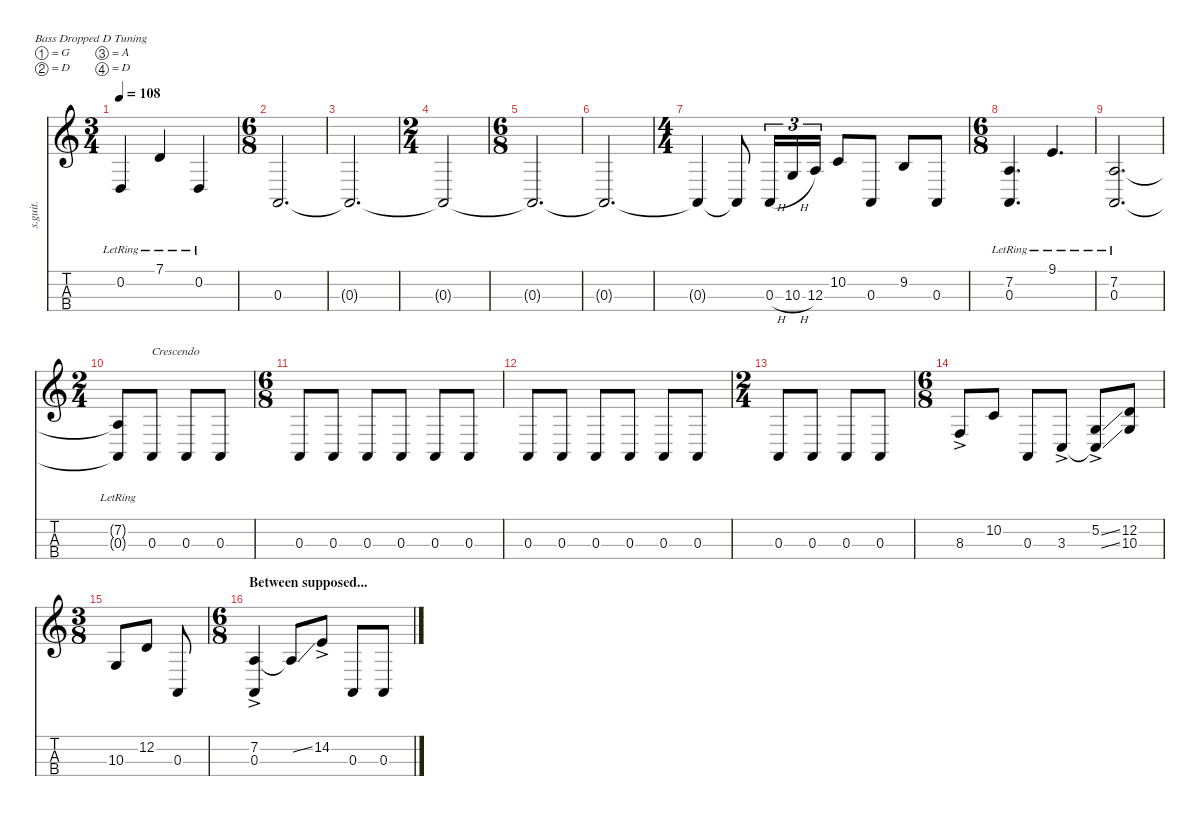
\defaultSystemsLayout 4
\hideDynamics
\bracketExtendMode nobrackets
\track ("Justin Chancellor" "s.guit.") {instrument electricbasspick}
\staff {score tabs}
\tuning (G2 D2 A1 D1)
\ts (3 4)
\beaming (8 2 2 2 2)
\tempo 108
\clef g2
\ks c
0.2{lr}.4{lyrics (0 "") lyrics (1 "") lyrics (2 "") lyrics (3 "") lyrics (4 "") dy f} 7.1{lr}.4{lyrics (0 "") lyrics (1 "") lyrics (2 "") lyrics (3 "") lyrics (4 "")} 0.2{lr}.4{lyrics (0 "") lyrics (1 "") lyrics (2 "") lyrics (3 "") lyrics (4 "")} |
\ts (6 8)
\beaming (8 2 2 2 2)
0.3.2{d lyrics (0 "") lyrics (1 "") lyrics (2 "") lyrics (3 "") lyrics (4 "")} |
0.3{t}.2{d lyrics (0 "") lyrics (1 "") lyrics (2 "") lyrics (3 "") lyrics (4 "")} |
\ts (2 4)
\beaming (8 2 2 2 2)
0.3{t}.2{lyrics (0 "") lyrics (1 "") lyrics (2 "") lyrics (3 "") lyrics (4 "")} |
\ts (6 8)
\beaming (8 2 2 2 2)
0.3{t}.2{d lyrics (0 "") lyrics (1 "") lyrics (2 "") lyrics (3 "") lyrics (4 "")} |
0.3{t}.2{d lyrics (0 "") lyrics (1 "") lyrics (2 "") lyrics (3 "") lyrics (4 "")} |
\ts (4 4)
\beaming (8 2 2 2 2)
0.3{t}.4{lyrics (0 "") lyrics (1 "") lyrics (2 "") lyrics (3 "") lyrics (4 "")} 0.3{t}.8{lyrics (0 "") lyrics (1 "") lyrics (2 "") lyrics (3 "") lyrics (4 "")} 0.3{h}.16{tu (3 2) lyrics (0 "") lyrics (1 "") lyrics (2 "") lyrics (3 "") lyrics (4 "")} 10.3{h}.16{tu (3 2) lyrics (0 "") lyrics (1 "") lyrics (2 "") lyrics (3 "") lyrics (4 "")} 12.3.16{tu (3 2) lyrics (0 "") lyrics (1 "") lyrics (2 "") lyrics (3 "") lyrics (4 "")} 10.2.8{lyrics (0 "") lyrics (1 "") lyrics (2 "") lyrics (3 "") lyrics (4 "")} 0.3.8{lyrics (0 "") lyrics (1 "") lyrics (2 "") lyrics (3 "") lyrics (4 "")} 9.2.8{lyrics (0 "") lyrics (1 "") lyrics (2 "") lyrics (3 "") lyrics (4 "")} 0.3.8{lyrics (0 "") lyrics (1 "") lyrics (2 "") lyrics (3 "") lyrics (4 "")} |
\ts (6 8)
\beaming (8 2 2 2 2)
(7.2{lr} 0.3{lr}).4{d lyrics (0 "") lyrics (1 "") lyrics (2 "") lyrics (3 "") lyrics (4 "")} 9.1{lr}.4{d lyrics (0 "") lyrics (1 "") lyrics (2 "") lyrics (3 "") lyrics (4 "")} |
(7.2{lr} 0.3{lr}).2{d lyrics (0 "") lyrics (1 "") lyrics (2 "") lyrics (3 "") lyrics (4 "")} |
\ts (2 4)
\beaming (8 2 2 2 2)
(7.2{lr t} 0.3{lr t}).8{lyrics (0 "") lyrics (1 "") lyrics (2 "") lyrics (3 "") lyrics (4 "")} 0.3.8{txt "Crescendo" lyrics (0 "") lyrics (1 "") lyrics (2 "") lyrics (3 "") lyrics (4 "") dy ppp} 0.3.8{lyrics (0 "") lyrics (1 "") lyrics (2 "") lyrics (3 "") lyrics (4 "")} 0.3.8{lyrics (0 "") lyrics (1 "") lyrics (2 "") lyrics (3 "") lyrics (4 "")} |
\ts (6 8)
\beaming (8 2 2 2 2)
0.3.8{lyrics (0 "") lyrics (1 "") lyrics (2 "") lyrics (3 "") lyrics (4 "")} 0.3.8{lyrics (0 "") lyrics (1 "") lyrics (2 "") lyrics (3 "") lyrics (4 "")} 0.3.8{lyrics (0 "") lyrics (1 "") lyrics (2 "") lyrics (3 "") lyrics (4 "") dy pp} 0.3.8{lyrics (0 "") lyrics (1 "") lyrics (2 "") lyrics (3 "") lyrics (4 "")} 0.3.8{lyrics (0 "") lyrics (1 "") lyrics (2 "") lyrics (3 "") lyrics (4 "") dy p} 0.3.8{lyrics (0 "") lyrics (1 "") lyrics (2 "") lyrics (3 "") lyrics (4 "")} |
0.3.8{lyrics (0 "") lyrics (1 "") lyrics (2 "") lyrics (3 "") lyrics (4 "") dy mp} 0.3.8{lyrics (0 "") lyrics (1 "") lyrics (2 "") lyrics (3 "") lyrics (4 "")} 0.3.8{lyrics (0 "") lyrics (1 "") lyrics (2 "") lyrics (3 "") lyrics (4 "") dy mf} 0.3.8{lyrics (0 "") lyrics (1 "") lyrics (2 "") lyrics (3 "") lyrics (4 "")} 0.3.8{lyrics (0 "") lyrics (1 "") lyrics (2 "") lyrics (3 "") lyrics (4 "") dy f} 0.3.8{lyrics (0 "") lyrics (1 "") lyrics (2 "") lyrics (3 "") lyrics (4 "")} |
\ts (2 4)
\beaming (8 2 2 2 2)
0.3.8{lyrics (0 "") lyrics (1 "") lyrics (2 "") lyrics (3 "") lyrics (4 "") dy ff} 0.3.8{lyrics (0 "") lyrics (1 "") lyrics (2 "") lyrics (3 "") lyrics (4 "")} 0.3.8{lyrics (0 "") lyrics (1 "") lyrics (2 "") lyrics (3 "") lyrics (4 "") dy fff} 0.3.8{lyrics (0 "") lyrics (1 "") lyrics (2 "") lyrics (3 "") lyrics (4 "")} |
\ts (6 8)
\beaming (8 2 2 2 2)
8.3{ac}.8{lyrics (0 "") lyrics (1 "") lyrics (2 "") lyrics (3 "") lyrics (4 "") dy p} 10.2.8{lyrics (0 "") lyrics (1 "") lyrics (2 "") lyrics (3 "") lyrics (4 "") dy f} 0.3.8{lyrics (0 "") lyrics (1 "") lyrics (2 "") lyrics (3 "") lyrics (4 "")} 3.3{ac}.8{lyrics (0 "") lyrics (1 "") lyrics (2 "") lyrics (3 "") lyrics (4 "") dy p} (5.2{ss ac} 3.3{ss t}).8{lyrics (0 "") lyrics (1 "") lyrics (2 "") lyrics (3 "") lyrics (4 "") dy f} (12.2 10.3).8{lyrics (0 "") lyrics (1 "") lyrics (2 "") lyrics (3 "") lyrics (4 "")} |
\ts (3 8)
\beaming (8 2 2 2 2)
10.3.8{lyrics (0 "") lyrics (1 "") lyrics (2 "") lyrics (3 "") lyrics (4 "")} 12.2.8{lyrics (0 "") lyrics (1 "") lyrics (2 "") lyrics (3 "") lyrics (4 "")} 0.3.8{lyrics (0 "") lyrics (1 "") lyrics (2 "") lyrics (3 "") lyrics (4 "")} |
\ts (6 8)
\beaming (8 2 2 2 2)
\section ("" "Between supposed...")
(7.2 0.3{ac}).4{lyrics (0 "") lyrics (1 "") lyrics (2 "") lyrics (3 "") lyrics (4 "")} 7.2{ss t}.8{lyrics (0 "") lyrics (1 "") lyrics (2 "") lyrics (3 "") lyrics (4 "")} 14.2{ac}.8{lyrics (0 "") lyrics (1 "") lyrics (2 "") lyrics (3 "") lyrics (4 "") dy p} 0.3.8{lyrics (0 "") lyrics (1 "") lyrics (2 "") lyrics (3 "") lyrics (4 "") dy f} 0.3.8{lyrics (0 "") lyrics (1 "") lyrics (2 "") lyrics (3 "") lyrics (4 "")}
